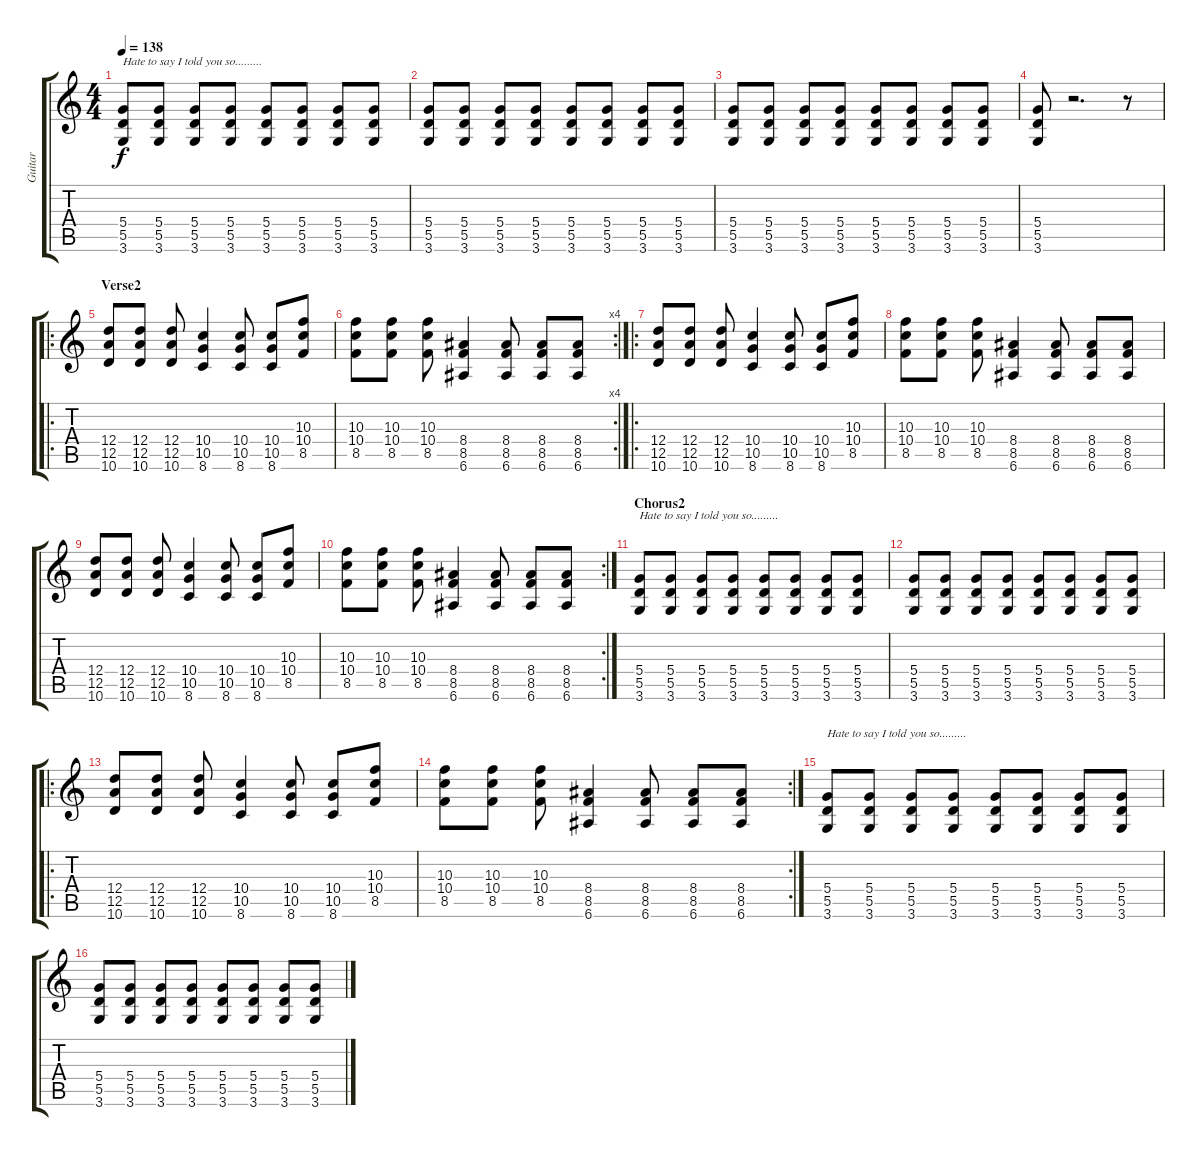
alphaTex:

\track ("Guitar" "Guitar") {instrument electricguitarclean}
\staff {score tabs}
\tuning (E4 B3 G3 D3 A2 E2) {hide}
\ts (4 4)
\tempo 138
\clef g2
\ks c
(5.4 5.5 3.6).8{txt "Hate to say I told you so........." dy f instrument electricguitarmuted} (5.4 5.5 3.6).8 (5.4 5.5 3.6).8 (5.4 5.5 3.6).8 (5.4 5.5 3.6).8 (5.4 5.5 3.6).8 (5.4 5.5 3.6).8 (5.4 5.5 3.6).8 |
(5.4 5.5 3.6).8 (5.4 5.5 3.6).8 (5.4 5.5 3.6).8 (5.4 5.5 3.6).8 (5.4 5.5 3.6).8 (5.4 5.5 3.6).8 (5.4 5.5 3.6).8 (5.4 5.5 3.6).8 |
(5.4 5.5 3.6).8 (5.4 5.5 3.6).8 (5.4 5.5 3.6).8 (5.4 5.5 3.6).8 (5.4 5.5 3.6).8 (5.4 5.5 3.6).8 (5.4 5.5 3.6).8 (5.4 5.5 3.6).8 |
(5.4 5.5 3.6).8 r.2{d} r.8 |
\ro
\section ("" "Verse2")
(12.4 12.5 10.6).8{volume 16 instrument electricguitarclean} (12.4 12.5 10.6).8 (12.4 12.5 10.6).8 (10.4 10.5 8.6).4 (10.4 10.5 8.6).8 (10.4 10.5 8.6).8 (10.3 10.4 8.5).8 |
\rc 4
(10.3 10.4 8.5).8 (10.3 10.4 8.5).8 (10.3 10.4 8.5).8 (8.4 8.5 6.6).4 (8.4 8.5 6.6).8 (8.4 8.5 6.6).8 (8.4 8.5 6.6).8 |
\ro
(12.4 12.5 10.6).8{volume 16} (12.4 12.5 10.6).8 (12.4 12.5 10.6).8 (10.4 10.5 8.6).4 (10.4 10.5 8.6).8 (10.4 10.5 8.6).8 (10.3 10.4 8.5).8 |
(10.3 10.4 8.5).8 (10.3 10.4 8.5).8 (10.3 10.4 8.5).8 (8.4 8.5 6.6).4 (8.4 8.5 6.6).8 (8.4 8.5 6.6).8 (8.4 8.5 6.6).8 |
(12.4 12.5 10.6).8{volume 16} (12.4 12.5 10.6).8 (12.4 12.5 10.6).8 (10.4 10.5 8.6).4 (10.4 10.5 8.6).8 (10.4 10.5 8.6).8 (10.3 10.4 8.5).8 |
\rc 2
(10.3 10.4 8.5).8 (10.3 10.4 8.5).8 (10.3 10.4 8.5).8 (8.4 8.5 6.6).4 (8.4 8.5 6.6).8 (8.4 8.5 6.6).8 (8.4 8.5 6.6).8 |
\section ("" "Chorus2")
(5.4 5.5 3.6).8{txt "Hate to say I told you so........." instrument electricguitarmuted} (5.4 5.5 3.6).8 (5.4 5.5 3.6).8 (5.4 5.5 3.6).8 (5.4 5.5 3.6).8 (5.4 5.5 3.6).8 (5.4 5.5 3.6).8 (5.4 5.5 3.6).8 |
(5.4 5.5 3.6).8 (5.4 5.5 3.6).8 (5.4 5.5 3.6).8 (5.4 5.5 3.6).8 (5.4 5.5 3.6).8 (5.4 5.5 3.6).8 (5.4 5.5 3.6).8 (5.4 5.5 3.6).8 |
\ro
(12.4 12.5 10.6).8{instrument overdrivenguitar} (12.4 12.5 10.6).8 (12.4 12.5 10.6).8 (10.4 10.5 8.6).4 (10.4 10.5 8.6).8 (10.4 10.5 8.6).8 (10.3 10.4 8.5).8 |
\rc 2
(10.3 10.4 8.5).8 (10.3 10.4 8.5).8 (10.3 10.4 8.5).8 (8.4 8.5 6.6).4 (8.4 8.5 6.6).8 (8.4 8.5 6.6).8 (8.4 8.5 6.6).8 |
(5.4 5.5 3.6).8{txt "Hate to say I told you so........." instrument electricguitarmuted} (5.4 5.5 3.6).8 (5.4 5.5 3.6).8 (5.4 5.5 3.6).8 (5.4 5.5 3.6).8 (5.4 5.5 3.6).8 (5.4 5.5 3.6).8 (5.4 5.5 3.6).8 |
(5.4 5.5 3.6).8 (5.4 5.5 3.6).8 (5.4 5.5 3.6).8 (5.4 5.5 3.6).8 (5.4 5.5 3.6).8 (5.4 5.5 3.6).8 (5.4 5.5 3.6).8 (5.4 5.5 3.6).8
